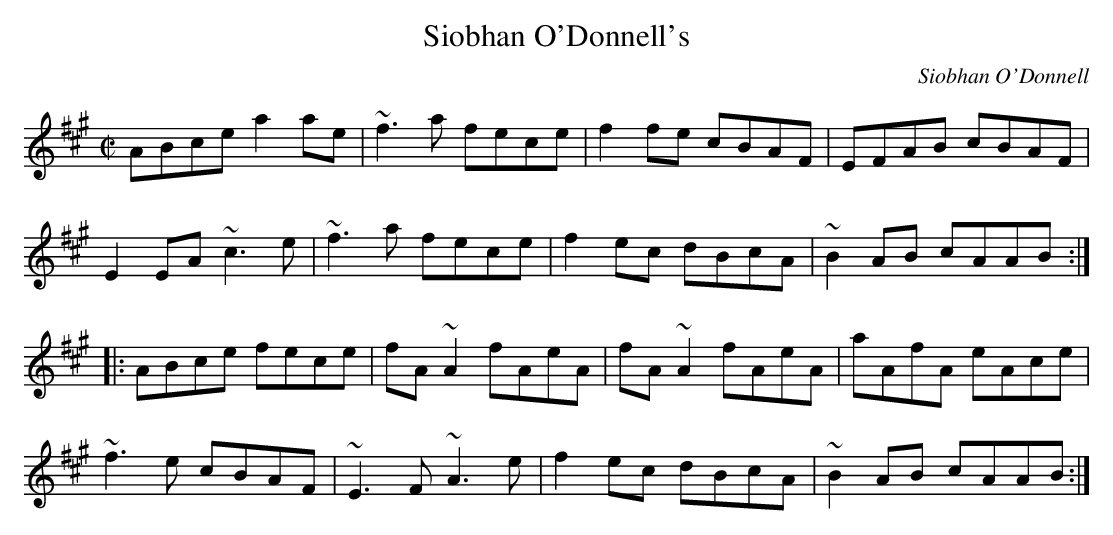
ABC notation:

X:1
T:Siobhan O'Donnell's
C:Siobhan O'Donnell
M:C|
K:A
ABce a2ae|~f3a fece|f2fe cBAF|EFAB cBAF|
E2EA ~c3e|~f3a fece|f2ec dBcA|~B2AB cAAB:|
|:ABce fece|fA~A2 fAeA|fA~A2 fAeA|aAfA eAce|
~f3e cBAF|~E3F ~A3e|f2ec dBcA|~B2AB cAAB:|
